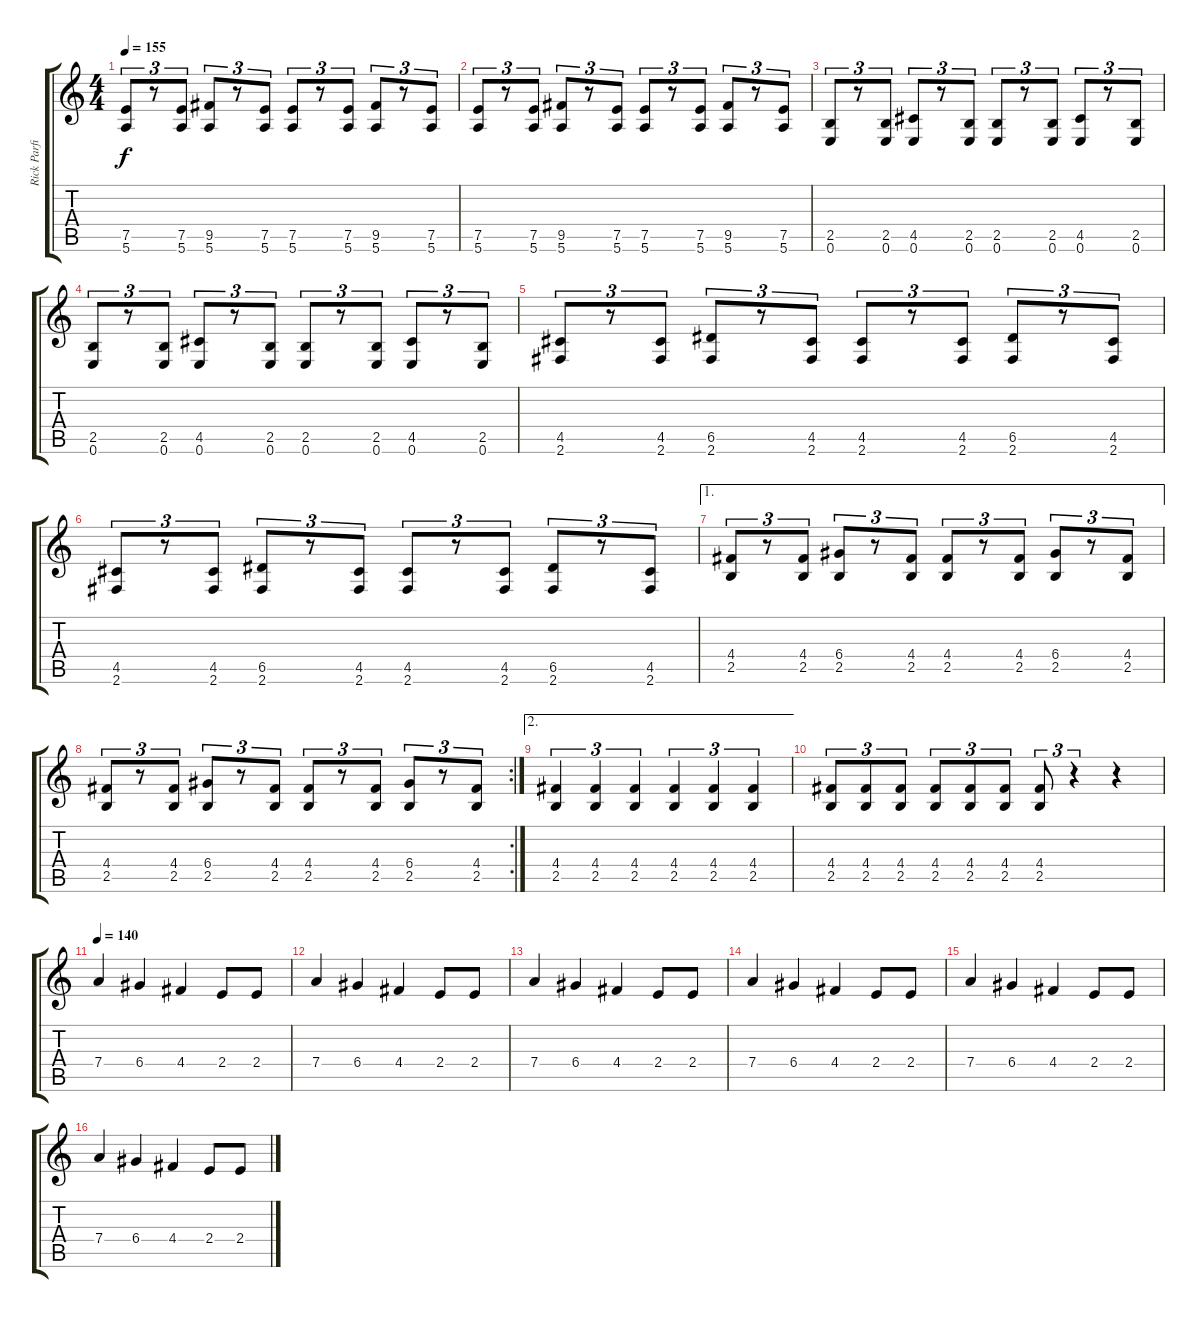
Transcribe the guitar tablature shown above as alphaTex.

\track ("Rick Parfitt" "Rick Parfi") {instrument overdrivenguitar}
\staff {score tabs}
\tuning (E4 B3 G3 D3 A2 E2) {hide}
\ts (4 4)
\tempo 155
\clef g2
\ks c
(7.5 5.6).8{tu (3 2) dy f} r.8{tu (3 2)} (7.5 5.6).8{tu (3 2)} (9.5 5.6).8{tu (3 2)} r.8{tu (3 2)} (7.5 5.6).8{tu (3 2)} (7.5 5.6).8{tu (3 2)} r.8{tu (3 2)} (7.5 5.6).8{tu (3 2)} (9.5 5.6).8{tu (3 2)} r.8{tu (3 2)} (7.5 5.6).8{tu (3 2)} |
(7.5 5.6).8{tu (3 2)} r.8{tu (3 2)} (7.5 5.6).8{tu (3 2)} (9.5 5.6).8{tu (3 2)} r.8{tu (3 2)} (7.5 5.6).8{tu (3 2)} (7.5 5.6).8{tu (3 2)} r.8{tu (3 2)} (7.5 5.6).8{tu (3 2)} (9.5 5.6).8{tu (3 2)} r.8{tu (3 2)} (7.5 5.6).8{tu (3 2)} |
(2.5 0.6).8{tu (3 2)} r.8{tu (3 2)} (2.5 0.6).8{tu (3 2)} (4.5 0.6).8{tu (3 2)} r.8{tu (3 2)} (2.5 0.6).8{tu (3 2)} (2.5 0.6).8{tu (3 2)} r.8{tu (3 2)} (2.5 0.6).8{tu (3 2)} (4.5 0.6).8{tu (3 2)} r.8{tu (3 2)} (2.5 0.6).8{tu (3 2)} |
(2.5 0.6).8{tu (3 2)} r.8{tu (3 2)} (2.5 0.6).8{tu (3 2)} (4.5 0.6).8{tu (3 2)} r.8{tu (3 2)} (2.5 0.6).8{tu (3 2)} (2.5 0.6).8{tu (3 2)} r.8{tu (3 2)} (2.5 0.6).8{tu (3 2)} (4.5 0.6).8{tu (3 2)} r.8{tu (3 2)} (2.5 0.6).8{tu (3 2)} |
(4.5 2.6).8{tu (3 2)} r.8{tu (3 2)} (4.5 2.6).8{tu (3 2)} (6.5 2.6).8{tu (3 2)} r.8{tu (3 2)} (4.5 2.6).8{tu (3 2)} (4.5 2.6).8{tu (3 2)} r.8{tu (3 2)} (4.5 2.6).8{tu (3 2)} (6.5 2.6).8{tu (3 2)} r.8{tu (3 2)} (4.5 2.6).8{tu (3 2)} |
(4.5 2.6).8{tu (3 2)} r.8{tu (3 2)} (4.5 2.6).8{tu (3 2)} (6.5 2.6).8{tu (3 2)} r.8{tu (3 2)} (4.5 2.6).8{tu (3 2)} (4.5 2.6).8{tu (3 2)} r.8{tu (3 2)} (4.5 2.6).8{tu (3 2)} (6.5 2.6).8{tu (3 2)} r.8{tu (3 2)} (4.5 2.6).8{tu (3 2)} |
\ae 1
(4.4 2.5).8{tu (3 2)} r.8{tu (3 2)} (4.4 2.5).8{tu (3 2)} (6.4 2.5).8{tu (3 2)} r.8{tu (3 2)} (4.4 2.5).8{tu (3 2)} (4.4 2.5).8{tu (3 2)} r.8{tu (3 2)} (4.4 2.5).8{tu (3 2)} (6.4 2.5).8{tu (3 2)} r.8{tu (3 2)} (4.4 2.5).8{tu (3 2)} |
\rc 2
(4.4 2.5).8{tu (3 2)} r.8{tu (3 2)} (4.4 2.5).8{tu (3 2)} (6.4 2.5).8{tu (3 2)} r.8{tu (3 2)} (4.4 2.5).8{tu (3 2)} (4.4 2.5).8{tu (3 2)} r.8{tu (3 2)} (4.4 2.5).8{tu (3 2)} (6.4 2.5).8{tu (3 2)} r.8{tu (3 2)} (4.4 2.5).8{tu (3 2)} |
\ae 2
(4.4 2.5).4{tu (3 2)} (4.4 2.5).4{tu (3 2)} (4.4 2.5).4{tu (3 2)} (4.4 2.5).4{tu (3 2)} (4.4 2.5).4{tu (3 2)} (4.4 2.5).4{tu (3 2)} |
(4.4 2.5).8{tu (3 2)} (4.4 2.5).8{tu (3 2)} (4.4 2.5).8{tu (3 2)} (4.4 2.5).8{tu (3 2)} (4.4 2.5).8{tu (3 2)} (4.4 2.5).8{tu (3 2)} (4.4 2.5).8{tu (3 2)} r.4{tu (3 2)} r.4 |
\tempo 140
7.4.4 6.4.4 4.4.4 2.4.8 2.4.8 |
7.4.4 6.4.4 4.4.4 2.4.8 2.4.8 |
7.4.4 6.4.4 4.4.4 2.4.8 2.4.8 |
7.4.4 6.4.4 4.4.4 2.4.8 2.4.8 |
7.4.4 6.4.4 4.4.4 2.4.8 2.4.8 |
7.4.4 6.4.4 4.4.4 2.4.8 2.4.8
